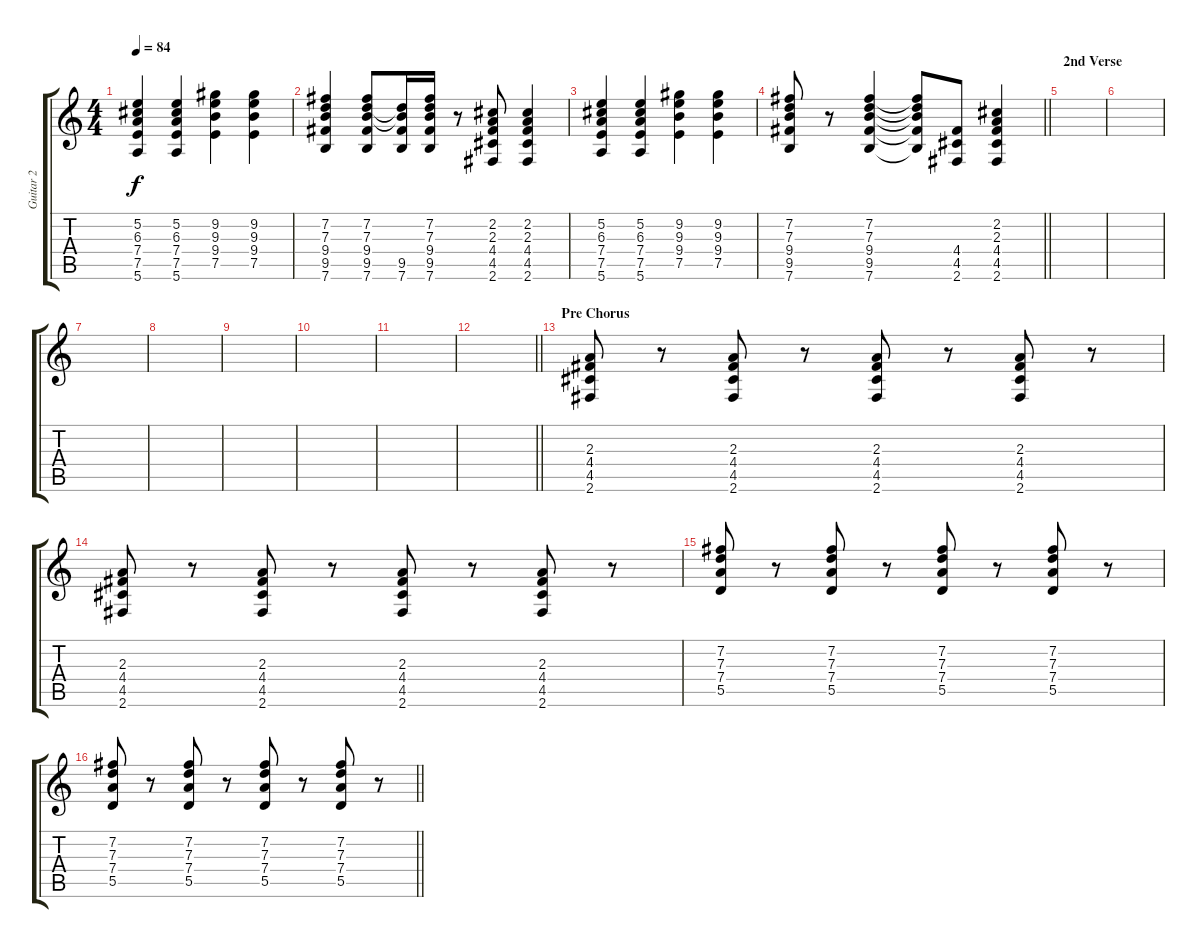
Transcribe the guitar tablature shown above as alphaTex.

\track ("Guitar 2" "Guitar 2") {instrument overdrivenguitar}
\staff {score tabs}
\tuning (E4 B3 G3 D3 A2 E2) {hide}
\ts (4 4)
\tempo 84
\clef g2
\ks c
(5.2 6.3 7.4 7.5 5.6).4{dy f} (5.2 6.3 7.4 7.5 5.6).4 (9.2 9.3 9.4 7.5).4 (9.2 9.3 9.4 7.5).4 |
(7.2 7.3 9.4 9.5 7.6).4 (7.2 7.3 9.4 9.5 7.6).8 (7.3{t} 9.4{t} 9.5 7.6).16 (7.2 7.3 9.4 9.5 7.6).16 r.8 (2.2 2.3 4.4 4.5 2.6).8 (2.2 2.3 4.4 4.5 2.6).4 |
(5.2 6.3 7.4 7.5 5.6).4 (5.2 6.3 7.4 7.5 5.6).4 (9.2 9.3 9.4 7.5).4 (9.2 9.3 9.4 7.5).4 |
\barLineRight lightlight
(7.2 7.3 9.4 9.5 7.6).8 r.8 (7.2 7.3 9.4 9.5 7.6).4 (7.2{t} 7.3{t} 9.4{t} 9.5{t} 7.6{t}).8 (4.4 4.5 2.6).8 (2.2 2.3 4.4 4.5 2.6).4 |
\section ("" "2nd Verse")
|
|
|
|
|
|
|
\barLineRight lightlight
|
\section ("" "Pre Chorus")
(2.3 4.4 4.5 2.6).8 r.8 (2.3 4.4 4.5 2.6).8 r.8 (2.3 4.4 4.5 2.6).8 r.8 (2.3 4.4 4.5 2.6).8 r.8 |
(2.3 4.4 4.5 2.6).8 r.8 (2.3 4.4 4.5 2.6).8 r.8 (2.3 4.4 4.5 2.6).8 r.8 (2.3 4.4 4.5 2.6).8 r.8 |
(7.2 7.3 7.4 5.5).8 r.8 (7.2 7.3 7.4 5.5).8 r.8 (7.2 7.3 7.4 5.5).8 r.8 (7.2 7.3 7.4 5.5).8 r.8 |
\barLineRight lightlight
(7.2 7.3 7.4 5.5).8 r.8 (7.2 7.3 7.4 5.5).8 r.8 (7.2 7.3 7.4 5.5).8 r.8 (7.2 7.3 7.4 5.5).8 r.8
